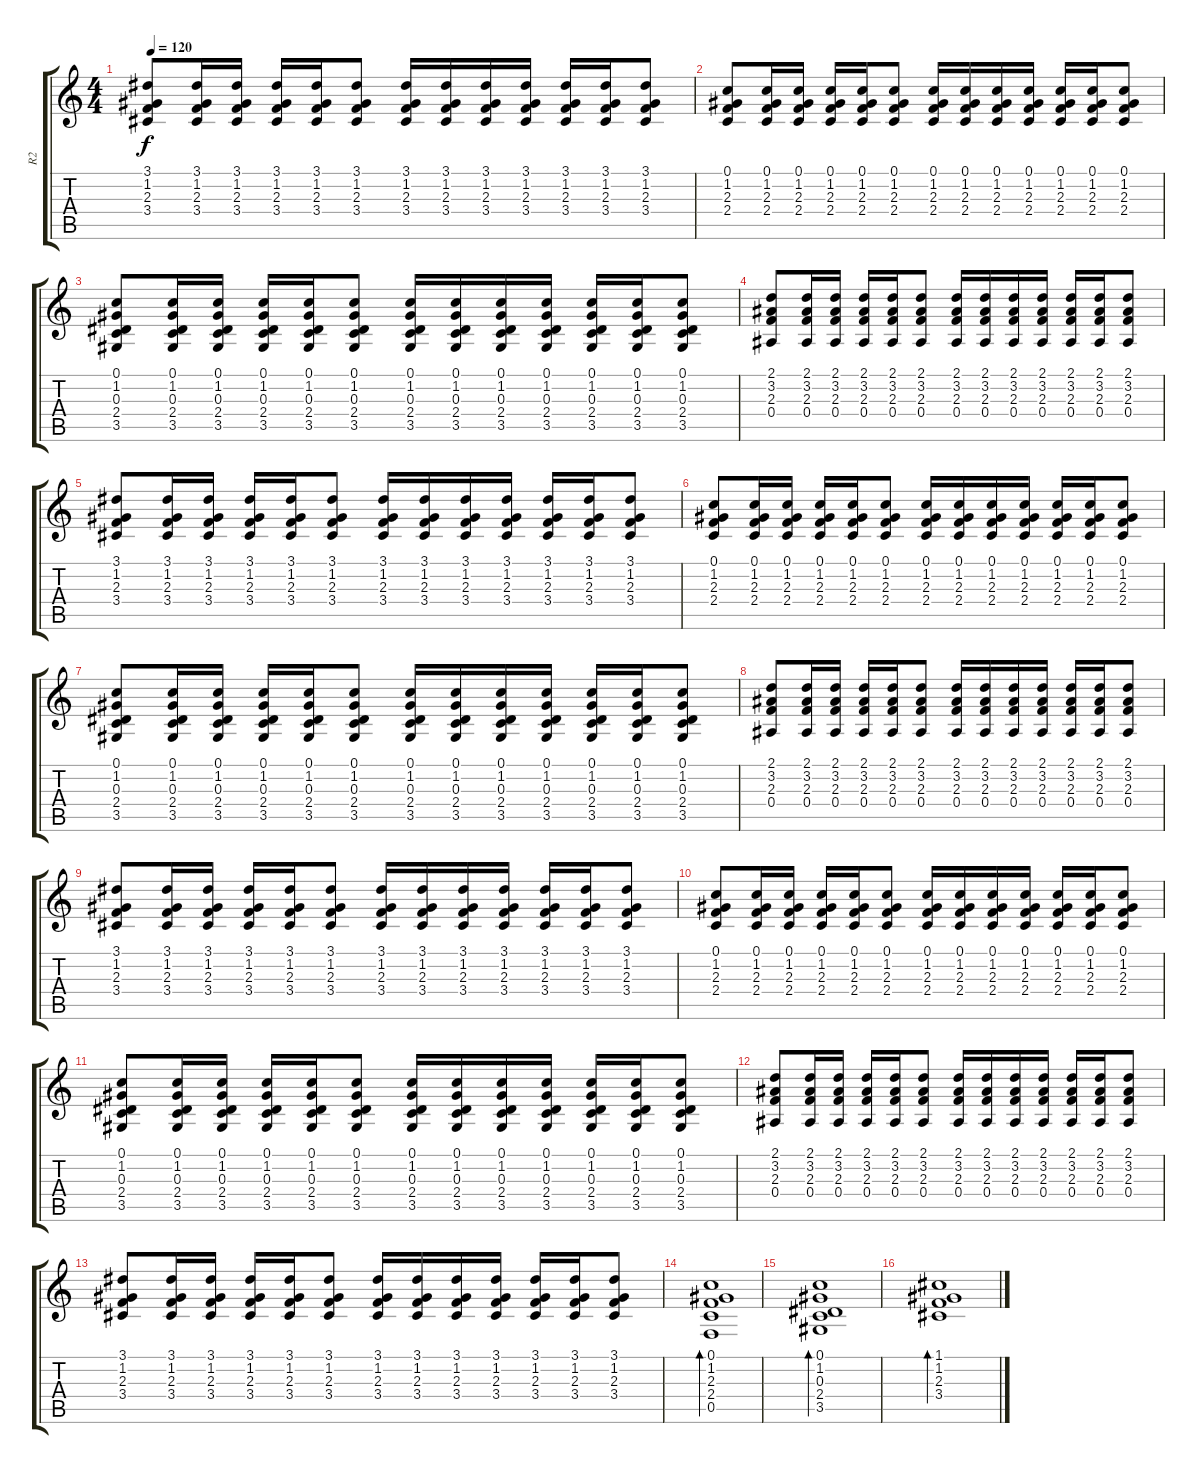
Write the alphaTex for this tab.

\track ("R2" "R2") {instrument acousticguitarsteel}
\staff {score tabs}
\tuning (C4 G3 Eb3 Bb2 F2 C2) {hide}
\ts (4 4)
\tempo 120
\clef g2
\ks c
(3.1 1.2 2.3 3.4).8{dy f} (3.1 1.2 2.3 3.4).16 (3.1 1.2 2.3 3.4).16 (3.1 1.2 2.3 3.4).16 (3.1 1.2 2.3 3.4).16 (3.1 1.2 2.3 3.4).8 (3.1 1.2 2.3 3.4).16 (3.1 1.2 2.3 3.4).16 (3.1 1.2 2.3 3.4).16 (3.1 1.2 2.3 3.4).16 (3.1 1.2 2.3 3.4).16 (3.1 1.2 2.3 3.4).16 (3.1 1.2 2.3 3.4).8 |
(0.1 1.2 2.3 2.4).8 (0.1 1.2 2.3 2.4).16 (0.1 1.2 2.3 2.4).16 (0.1 1.2 2.3 2.4).16 (0.1 1.2 2.3 2.4).16 (0.1 1.2 2.3 2.4).8 (0.1 1.2 2.3 2.4).16 (0.1 1.2 2.3 2.4).16 (0.1 1.2 2.3 2.4).16 (0.1 1.2 2.3 2.4).16 (0.1 1.2 2.3 2.4).16 (0.1 1.2 2.3 2.4).16 (0.1 1.2 2.3 2.4).8 |
(0.1 1.2 0.3 2.4 3.5).8 (0.1 1.2 0.3 2.4 3.5).16 (0.1 1.2 0.3 2.4 3.5).16 (0.1 1.2 0.3 2.4 3.5).16 (0.1 1.2 0.3 2.4 3.5).16 (0.1 1.2 0.3 2.4 3.5).8 (0.1 1.2 0.3 2.4 3.5).16 (0.1 1.2 0.3 2.4 3.5).16 (0.1 1.2 0.3 2.4 3.5).16 (0.1 1.2 0.3 2.4 3.5).16 (0.1 1.2 0.3 2.4 3.5).16 (0.1 1.2 0.3 2.4 3.5).16 (0.1 1.2 0.3 2.4 3.5).8 |
(2.1 3.2 2.3 0.4).8 (2.1 3.2 2.3 0.4).16 (2.1 3.2 2.3 0.4).16 (2.1 3.2 2.3 0.4).16 (2.1 3.2 2.3 0.4).16 (2.1 3.2 2.3 0.4).8 (2.1 3.2 2.3 0.4).16 (2.1 3.2 2.3 0.4).16 (2.1 3.2 2.3 0.4).16 (2.1 3.2 2.3 0.4).16 (2.1 3.2 2.3 0.4).16 (2.1 3.2 2.3 0.4).16 (2.1 3.2 2.3 0.4).8 |
(3.1 1.2 2.3 3.4).8 (3.1 1.2 2.3 3.4).16 (3.1 1.2 2.3 3.4).16 (3.1 1.2 2.3 3.4).16 (3.1 1.2 2.3 3.4).16 (3.1 1.2 2.3 3.4).8 (3.1 1.2 2.3 3.4).16 (3.1 1.2 2.3 3.4).16 (3.1 1.2 2.3 3.4).16 (3.1 1.2 2.3 3.4).16 (3.1 1.2 2.3 3.4).16 (3.1 1.2 2.3 3.4).16 (3.1 1.2 2.3 3.4).8 |
(0.1 1.2 2.3 2.4).8 (0.1 1.2 2.3 2.4).16 (0.1 1.2 2.3 2.4).16 (0.1 1.2 2.3 2.4).16 (0.1 1.2 2.3 2.4).16 (0.1 1.2 2.3 2.4).8 (0.1 1.2 2.3 2.4).16 (0.1 1.2 2.3 2.4).16 (0.1 1.2 2.3 2.4).16 (0.1 1.2 2.3 2.4).16 (0.1 1.2 2.3 2.4).16 (0.1 1.2 2.3 2.4).16 (0.1 1.2 2.3 2.4).8 |
(0.1 1.2 0.3 2.4 3.5).8 (0.1 1.2 0.3 2.4 3.5).16 (0.1 1.2 0.3 2.4 3.5).16 (0.1 1.2 0.3 2.4 3.5).16 (0.1 1.2 0.3 2.4 3.5).16 (0.1 1.2 0.3 2.4 3.5).8 (0.1 1.2 0.3 2.4 3.5).16 (0.1 1.2 0.3 2.4 3.5).16 (0.1 1.2 0.3 2.4 3.5).16 (0.1 1.2 0.3 2.4 3.5).16 (0.1 1.2 0.3 2.4 3.5).16 (0.1 1.2 0.3 2.4 3.5).16 (0.1 1.2 0.3 2.4 3.5).8 |
(2.1 3.2 2.3 0.4).8 (2.1 3.2 2.3 0.4).16 (2.1 3.2 2.3 0.4).16 (2.1 3.2 2.3 0.4).16 (2.1 3.2 2.3 0.4).16 (2.1 3.2 2.3 0.4).8 (2.1 3.2 2.3 0.4).16 (2.1 3.2 2.3 0.4).16 (2.1 3.2 2.3 0.4).16 (2.1 3.2 2.3 0.4).16 (2.1 3.2 2.3 0.4).16 (2.1 3.2 2.3 0.4).16 (2.1 3.2 2.3 0.4).8 |
(3.1 1.2 2.3 3.4).8 (3.1 1.2 2.3 3.4).16 (3.1 1.2 2.3 3.4).16 (3.1 1.2 2.3 3.4).16 (3.1 1.2 2.3 3.4).16 (3.1 1.2 2.3 3.4).8 (3.1 1.2 2.3 3.4).16 (3.1 1.2 2.3 3.4).16 (3.1 1.2 2.3 3.4).16 (3.1 1.2 2.3 3.4).16 (3.1 1.2 2.3 3.4).16 (3.1 1.2 2.3 3.4).16 (3.1 1.2 2.3 3.4).8 |
(0.1 1.2 2.3 2.4).8 (0.1 1.2 2.3 2.4).16 (0.1 1.2 2.3 2.4).16 (0.1 1.2 2.3 2.4).16 (0.1 1.2 2.3 2.4).16 (0.1 1.2 2.3 2.4).8 (0.1 1.2 2.3 2.4).16 (0.1 1.2 2.3 2.4).16 (0.1 1.2 2.3 2.4).16 (0.1 1.2 2.3 2.4).16 (0.1 1.2 2.3 2.4).16 (0.1 1.2 2.3 2.4).16 (0.1 1.2 2.3 2.4).8 |
(0.1 1.2 0.3 2.4 3.5).8 (0.1 1.2 0.3 2.4 3.5).16 (0.1 1.2 0.3 2.4 3.5).16 (0.1 1.2 0.3 2.4 3.5).16 (0.1 1.2 0.3 2.4 3.5).16 (0.1 1.2 0.3 2.4 3.5).8 (0.1 1.2 0.3 2.4 3.5).16 (0.1 1.2 0.3 2.4 3.5).16 (0.1 1.2 0.3 2.4 3.5).16 (0.1 1.2 0.3 2.4 3.5).16 (0.1 1.2 0.3 2.4 3.5).16 (0.1 1.2 0.3 2.4 3.5).16 (0.1 1.2 0.3 2.4 3.5).8 |
(2.1 3.2 2.3 0.4).8 (2.1 3.2 2.3 0.4).16 (2.1 3.2 2.3 0.4).16 (2.1 3.2 2.3 0.4).16 (2.1 3.2 2.3 0.4).16 (2.1 3.2 2.3 0.4).8 (2.1 3.2 2.3 0.4).16 (2.1 3.2 2.3 0.4).16 (2.1 3.2 2.3 0.4).16 (2.1 3.2 2.3 0.4).16 (2.1 3.2 2.3 0.4).16 (2.1 3.2 2.3 0.4).16 (2.1 3.2 2.3 0.4).8 |
(3.1 1.2 2.3 3.4).8 (3.1 1.2 2.3 3.4).16 (3.1 1.2 2.3 3.4).16 (3.1 1.2 2.3 3.4).16 (3.1 1.2 2.3 3.4).16 (3.1 1.2 2.3 3.4).8 (3.1 1.2 2.3 3.4).16 (3.1 1.2 2.3 3.4).16 (3.1 1.2 2.3 3.4).16 (3.1 1.2 2.3 3.4).16 (3.1 1.2 2.3 3.4).16 (3.1 1.2 2.3 3.4).16 (3.1 1.2 2.3 3.4).8 |
(0.1 1.2 2.3 2.4 0.5).1{bd 480} |
(0.1 1.2 0.3 2.4 3.5).1{bd 480} |
(1.1 1.2 2.3 3.4).1{bd 480}
